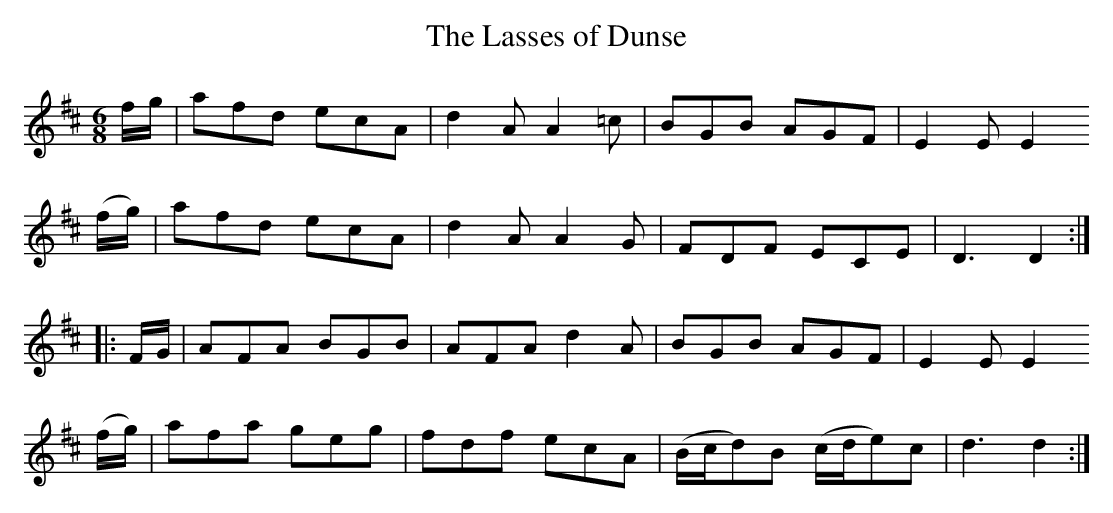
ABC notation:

X:1
T:The Lasses of Dunse
M:6/8
L:1/8
K:D
 f/g/ |afd ecA|d2A A2=c| BGB      AGF    |E2E E2
(f/g/)|afd ecA|d2A A2G | FDF      ECE    |D3  D2::
 F/G/ |AFA BGB|AFA d2A | BGB      AGF    |E2E E2
(f/g/)|afa geg|fdf ecA |(B/c/d)B (c/d/e)c|d3  d2:|
